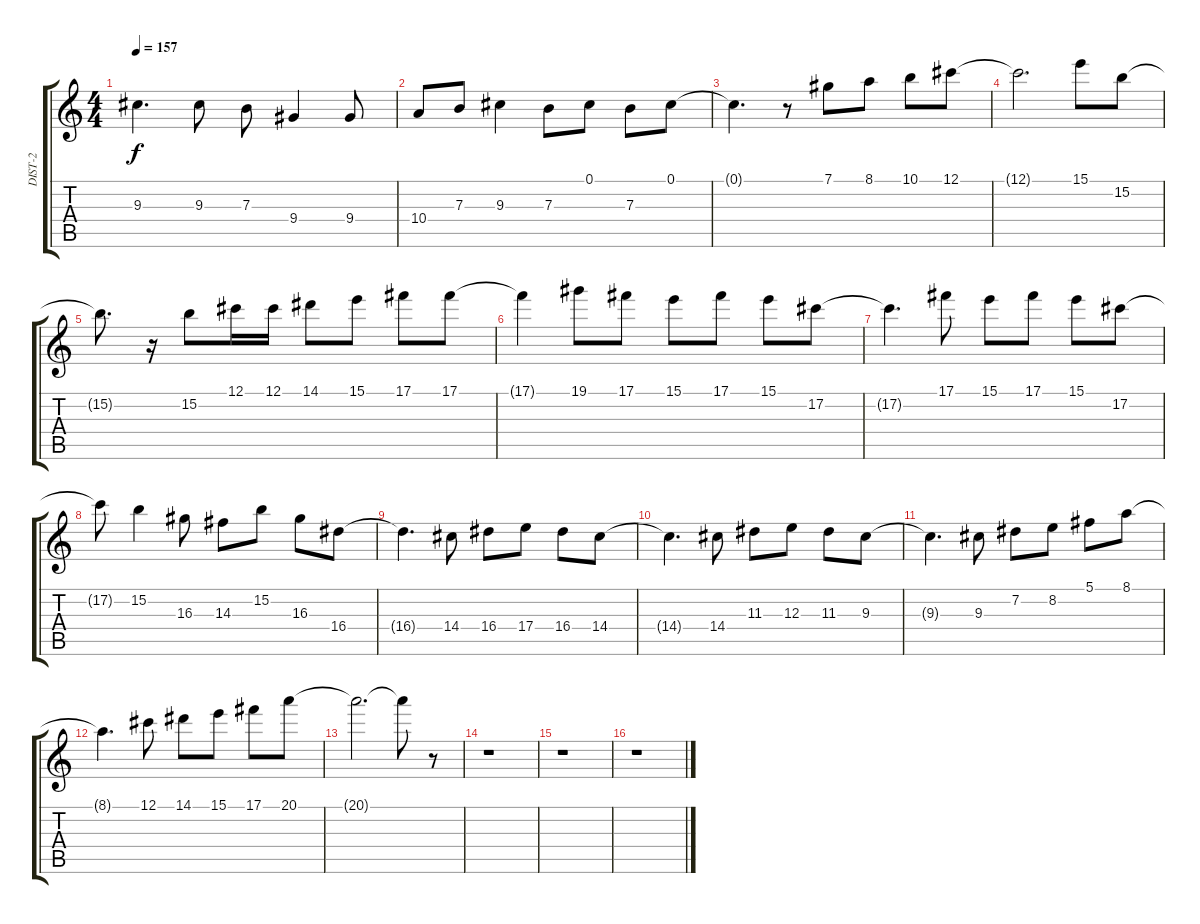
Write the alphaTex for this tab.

\track ("DIST-2" "DIST-2") {instrument overdrivenguitar}
\staff {score tabs}
\tuning (Db4 Ab3 E3 B2 Gb2 Db2) {hide}
\ts (4 4)
\tempo 157
\clef g2
\ks c
9.3{t}.4{d dy f} 9.3.8 7.3.8 9.4.4 9.4.8 |
10.4.8 7.3.8 9.3.4 7.3.8 0.1.8 7.3.8 0.1.8 |
0.1{t}.4{d} r.8 7.1.8 8.1.8 10.1.8 12.1.8 |
12.1{t}.2{d} 15.1.8 15.2.8 |
15.2{t}.8{d} r.16 15.2.8 12.1.16 12.1.16 14.1.8 15.1.8 17.1.8 17.1.8 |
17.1{t}.4 19.1.8 17.1.8 15.1.8 17.1.8 15.1.8 17.2.8 |
17.2{t}.4{d} 17.1.8 15.1.8 17.1.8 15.1.8 17.2.8 |
17.2{t}.8 15.2.4 16.3.8 14.3.8 15.2.8 16.3.8 16.4.8 |
16.4{t}.4{d} 14.4.8 16.4.8 17.4.8 16.4.8 14.4.8 |
14.4{t}.4{d} 14.4.8 11.3.8 12.3.8 11.3.8 9.3.8 |
9.3{t}.4{d} 9.3.8 7.2.8 8.2.8 5.1.8 8.1.8 |
8.1{t}.4{d} 12.1.8 14.1.8 15.1.8 17.1.8 20.1.8 |
20.1{t}.2{d} 20.1{t}.8 r.8 |
r.1 |
r.1 |
r.1
